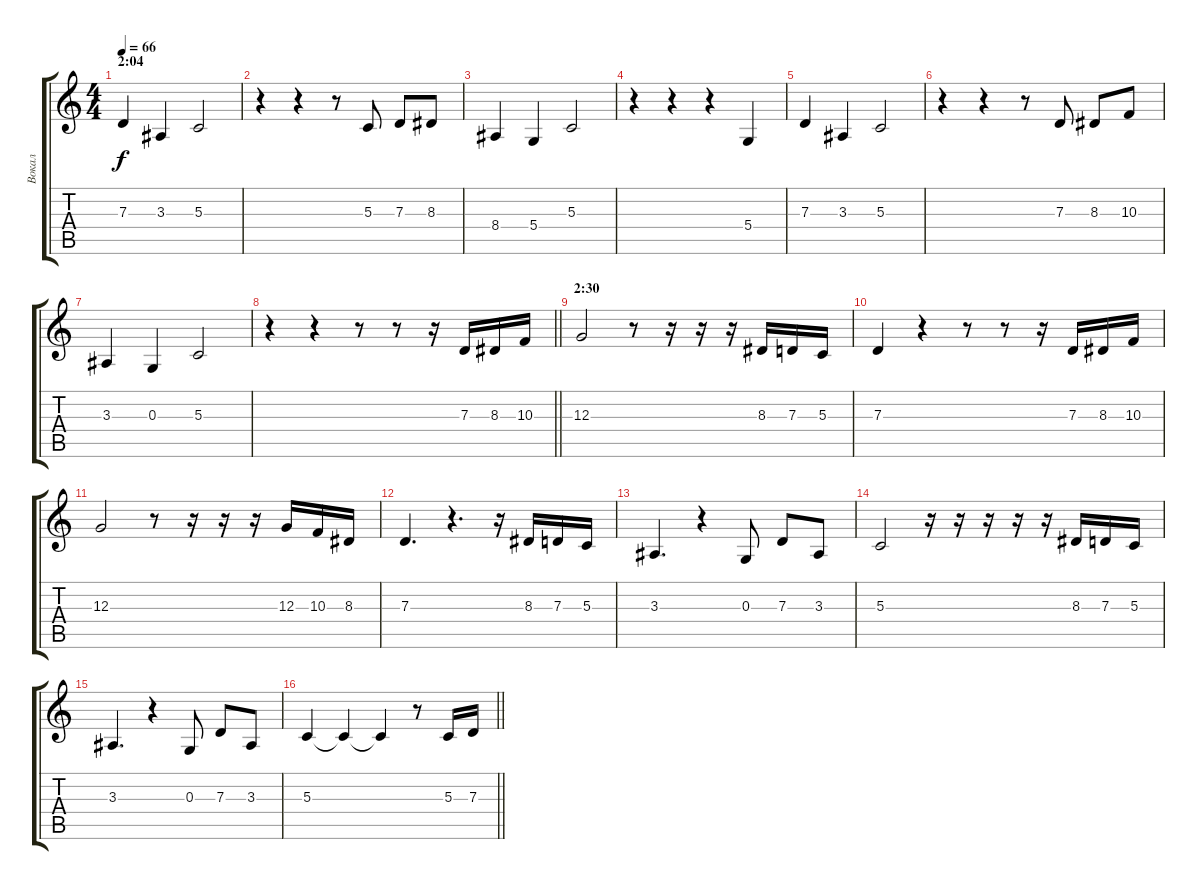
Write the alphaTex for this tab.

\track ("Вокал" "Вокал") {instrument violin}
\staff {score tabs}
\tuning (E4 B3 G3 D3 A2 E2) {hide}
\ts (4 4)
\section ("" "2:04")
\tempo 66
\clef g2
\ks c
7.3.4{dy f} 3.3.4 5.3.2 |
r.4 r.4 r.8 5.3.8 7.3.8 8.3.8 |
8.4.4 5.4.4 5.3.2 |
r.4 r.4 r.4 5.4.4 |
7.3.4 3.3.4 5.3.2 |
r.4 r.4 r.8 7.3.8 8.3.8 10.3.8 |
3.3.4 0.3.4 5.3.2 |
\barLineRight lightlight
r.4 r.4 r.8 r.8 r.16 7.3.16 8.3.16 10.3.16 |
\section ("" "2:30")
12.3.2 r.8 r.16 r.16 r.16 8.3.16 7.3.16 5.3.16 |
7.3.4 r.4 r.8 r.8 r.16 7.3.16 8.3.16 10.3.16 |
12.3.2 r.8 r.16 r.16 r.16 12.3.16 10.3.16 8.3.16 |
7.3.4{d} r.4{d} r.16 8.3.16 7.3.16 5.3.16 |
3.3.4{d} r.4 0.3.8 7.3.8 3.3.8 |
5.3.2 r.16 r.16 r.16 r.16 r.16 8.3.16 7.3.16 5.3.16 |
3.3.4{d} r.4 0.3.8 7.3.8 3.3.8 |
\barLineRight lightlight
5.3.4 5.3{t}.4{volume 5} 5.3{t}.4 r.8 5.3.16{volume 13} 7.3.16
